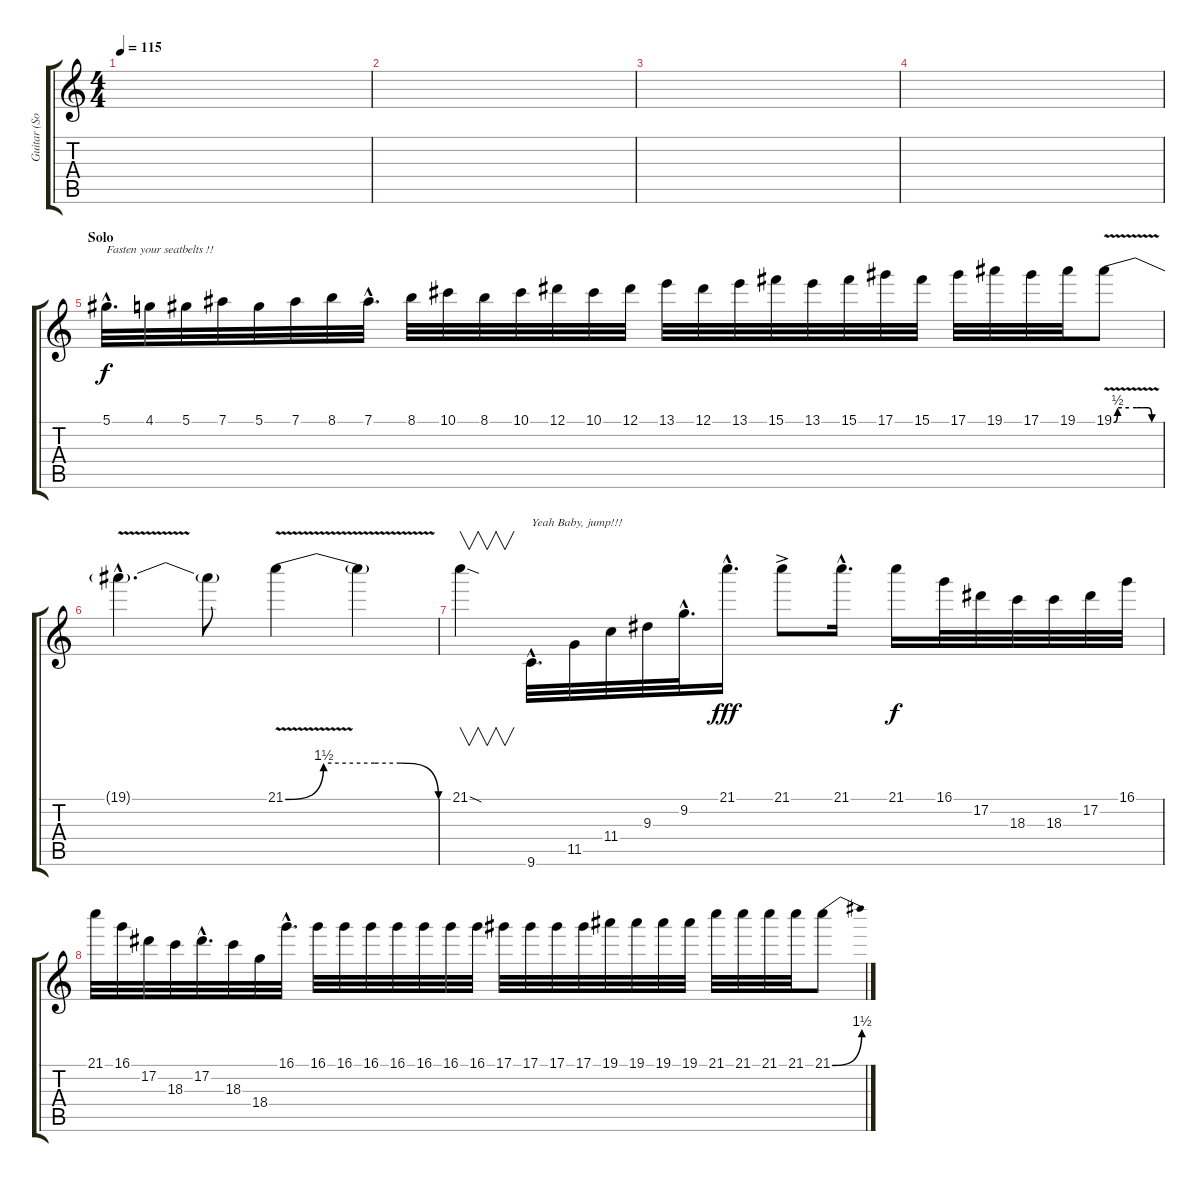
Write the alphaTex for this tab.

\track ("Guitar (Solo)" "Guitar (So") {instrument overdrivenguitar}
\staff {score tabs}
\tuning (Eb4 Bb3 Gb3 Db3 Ab2 Eb2) {hide}
\ts (4 4)
\tempo 115
\clef g2
\ks c
|
|
|
|
\section ("" "Solo")
5.1{hac}.32{d txt "Fasten your seatbelts !!"} 4.1.32 5.1.32 7.1.32 5.1.32 7.1.32 8.1.32 7.1{hac}.32{d} 8.1.32 10.1.32 8.1.32 10.1.32 12.1.32 10.1.32 12.1.32 13.1.32 12.1.32 13.1.32 15.1.32 13.1.32 15.1.32 17.1.32 15.1.32 17.1.32 19.1.32 17.1.32 19.1.32 19.1{be (custom 0 0 5 2 20 2 30 2 38 2 45 2 50 0 60 0) v}.8 |
19.1{hac t}.4{d} 19.1{t}.8 21.1{be (custom 0 0 15 6 35 6 45 6 60 0) v}.4 21.1{t}.4 |
21.1{sod}.4{v} 9.6{hac}.32{d txt "Yeah Baby, jump!!!"} 11.5.32 11.4.32 9.3.32 9.2{hac}.32{d} 21.1{hac}.16{d dy fff} 21.1{ac}.8 21.1{hac}.16{d} 21.1.16{dy f} 16.1.32 17.2.32 18.3.32 18.3.32 17.2.32 16.1.32 |
21.1.32 16.1.32 17.2.32 18.3.32 17.2{hac}.32{d} 18.3.32 18.4.32 16.1{hac}.32{d} 16.1.32 16.1.32 16.1.32 16.1.32 16.1.32 16.1.32 16.1.32 17.1.32 17.1.32 17.1.32 17.1.32 19.1.32 19.1.32 19.1.32 19.1.32 21.1.32 21.1.32 21.1.32 21.1.32 21.1{be (bend 0 0 60 6)}.8
